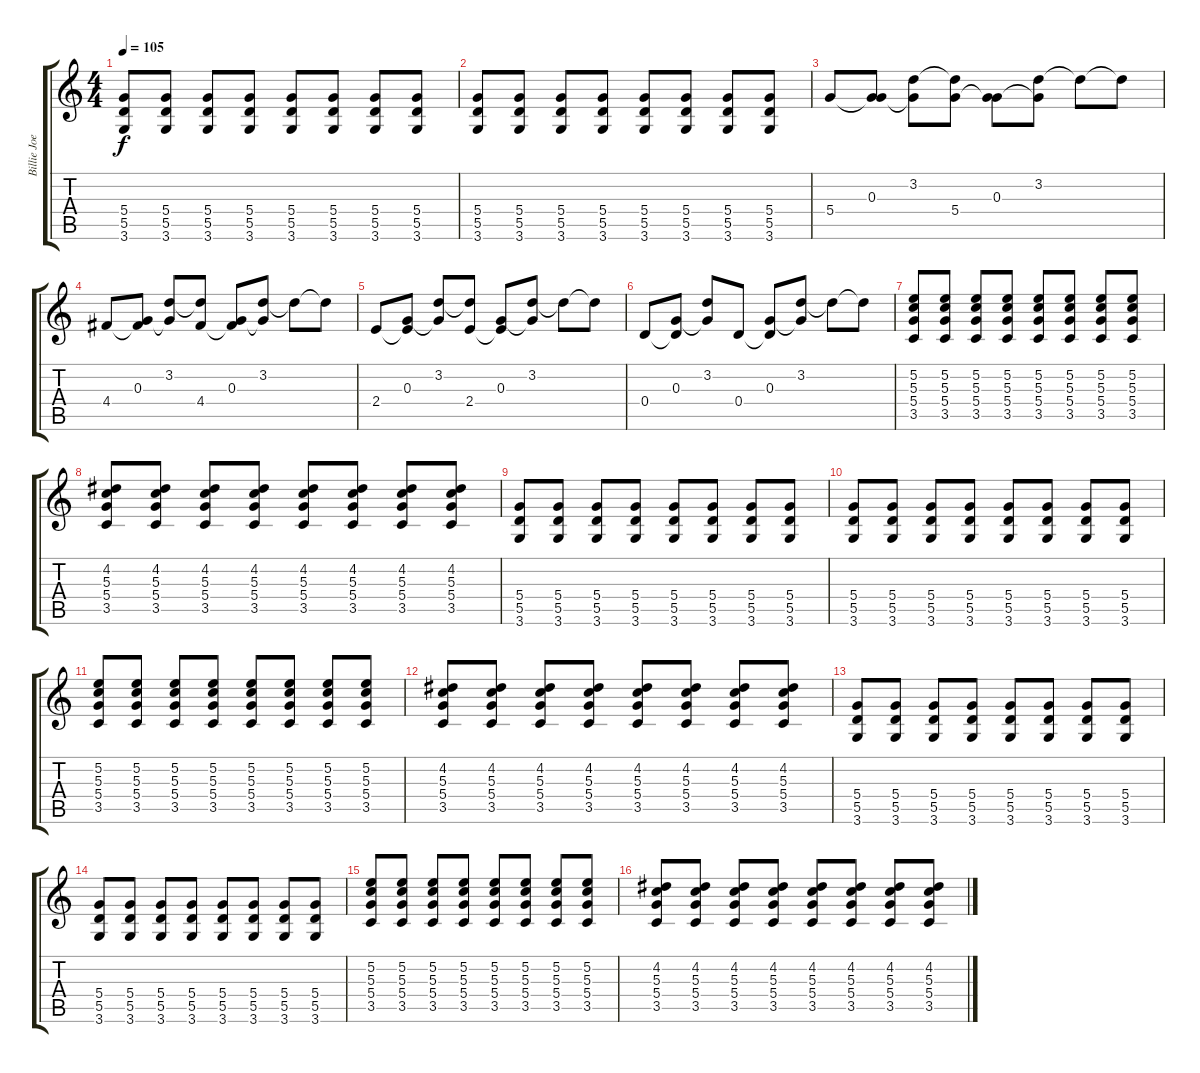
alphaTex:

\track ("Billie Joe Armstrong" "Billie Joe") {instrument distortionguitar}
\staff {score tabs}
\tuning (E4 B3 G3 D3 A2 E2) {hide}
\ts (4 4)
\tempo 105
\clef g2
\ks c
(5.4 5.5 3.6).8{dy f} (5.4 5.5 3.6).8 (5.4 5.5 3.6).8 (5.4 5.5 3.6).8 (5.4 5.5 3.6).8 (5.4 5.5 3.6).8 (5.4 5.5 3.6).8 (5.4 5.5 3.6).8 |
(5.4 5.5 3.6).8 (5.4 5.5 3.6).8 (5.4 5.5 3.6).8 (5.4 5.5 3.6).8 (5.4 5.5 3.6).8 (5.4 5.5 3.6).8 (5.4 5.5 3.6).8 (5.4 5.5 3.6).8 |
5.4.8 (0.3 5.4{t}).8 (3.2 0.3{t}).8 (3.2{t} 5.4).8 (0.3 5.4{t}).8 (3.2 0.3{t}).8 3.2{t}.8 3.2{t}.8 |
4.4.8 (0.3 4.4{t}).8 (3.2 0.3{t}).8 (3.2{t} 4.4).8 (0.3 4.4{t}).8 (3.2 0.3{t}).8 3.2{t}.8 3.2{t}.8 |
2.4.8 (0.3 2.4{t}).8 (3.2 0.3{t}).8 (3.2{t} 2.4).8 (0.3 2.4{t}).8 (3.2 0.3{t}).8 3.2{t}.8 3.2{t}.8 |
0.4.8 (0.3 0.4{t}).8 (3.2 0.3{t}).8 0.4.8 (0.3 0.4{t}).8 (3.2 0.3{t}).8 3.2{t}.8 3.2{t}.8 |
(5.2 5.3 5.4 3.5).8 (5.2 5.3 5.4 3.5).8 (5.2 5.3 5.4 3.5).8 (5.2 5.3 5.4 3.5).8 (5.2 5.3 5.4 3.5).8 (5.2 5.3 5.4 3.5).8 (5.2 5.3 5.4 3.5).8 (5.2 5.3 5.4 3.5).8 |
(4.2 5.3 5.4 3.5).8 (4.2 5.3 5.4 3.5).8 (4.2 5.3 5.4 3.5).8 (4.2 5.3 5.4 3.5).8 (4.2 5.3 5.4 3.5).8 (4.2 5.3 5.4 3.5).8 (4.2 5.3 5.4 3.5).8 (4.2 5.3 5.4 3.5).8 |
(5.4 5.5 3.6).8 (5.4 5.5 3.6).8 (5.4 5.5 3.6).8 (5.4 5.5 3.6).8 (5.4 5.5 3.6).8 (5.4 5.5 3.6).8 (5.4 5.5 3.6).8 (5.4 5.5 3.6).8 |
(5.4 5.5 3.6).8 (5.4 5.5 3.6).8 (5.4 5.5 3.6).8 (5.4 5.5 3.6).8 (5.4 5.5 3.6).8 (5.4 5.5 3.6).8 (5.4 5.5 3.6).8 (5.4 5.5 3.6).8 |
(5.2 5.3 5.4 3.5).8 (5.2 5.3 5.4 3.5).8 (5.2 5.3 5.4 3.5).8 (5.2 5.3 5.4 3.5).8 (5.2 5.3 5.4 3.5).8 (5.2 5.3 5.4 3.5).8 (5.2 5.3 5.4 3.5).8 (5.2 5.3 5.4 3.5).8 |
(4.2 5.3 5.4 3.5).8 (4.2 5.3 5.4 3.5).8 (4.2 5.3 5.4 3.5).8 (4.2 5.3 5.4 3.5).8 (4.2 5.3 5.4 3.5).8 (4.2 5.3 5.4 3.5).8 (4.2 5.3 5.4 3.5).8 (4.2 5.3 5.4 3.5).8 |
(5.4 5.5 3.6).8 (5.4 5.5 3.6).8 (5.4 5.5 3.6).8 (5.4 5.5 3.6).8 (5.4 5.5 3.6).8 (5.4 5.5 3.6).8 (5.4 5.5 3.6).8 (5.4 5.5 3.6).8 |
(5.4 5.5 3.6).8 (5.4 5.5 3.6).8 (5.4 5.5 3.6).8 (5.4 5.5 3.6).8 (5.4 5.5 3.6).8 (5.4 5.5 3.6).8 (5.4 5.5 3.6).8 (5.4 5.5 3.6).8 |
(5.2 5.3 5.4 3.5).8 (5.2 5.3 5.4 3.5).8 (5.2 5.3 5.4 3.5).8 (5.2 5.3 5.4 3.5).8 (5.2 5.3 5.4 3.5).8 (5.2 5.3 5.4 3.5).8 (5.2 5.3 5.4 3.5).8 (5.2 5.3 5.4 3.5).8 |
(4.2 5.3 5.4 3.5).8 (4.2 5.3 5.4 3.5).8 (4.2 5.3 5.4 3.5).8 (4.2 5.3 5.4 3.5).8 (4.2 5.3 5.4 3.5).8 (4.2 5.3 5.4 3.5).8 (4.2 5.3 5.4 3.5).8 (4.2 5.3 5.4 3.5).8
